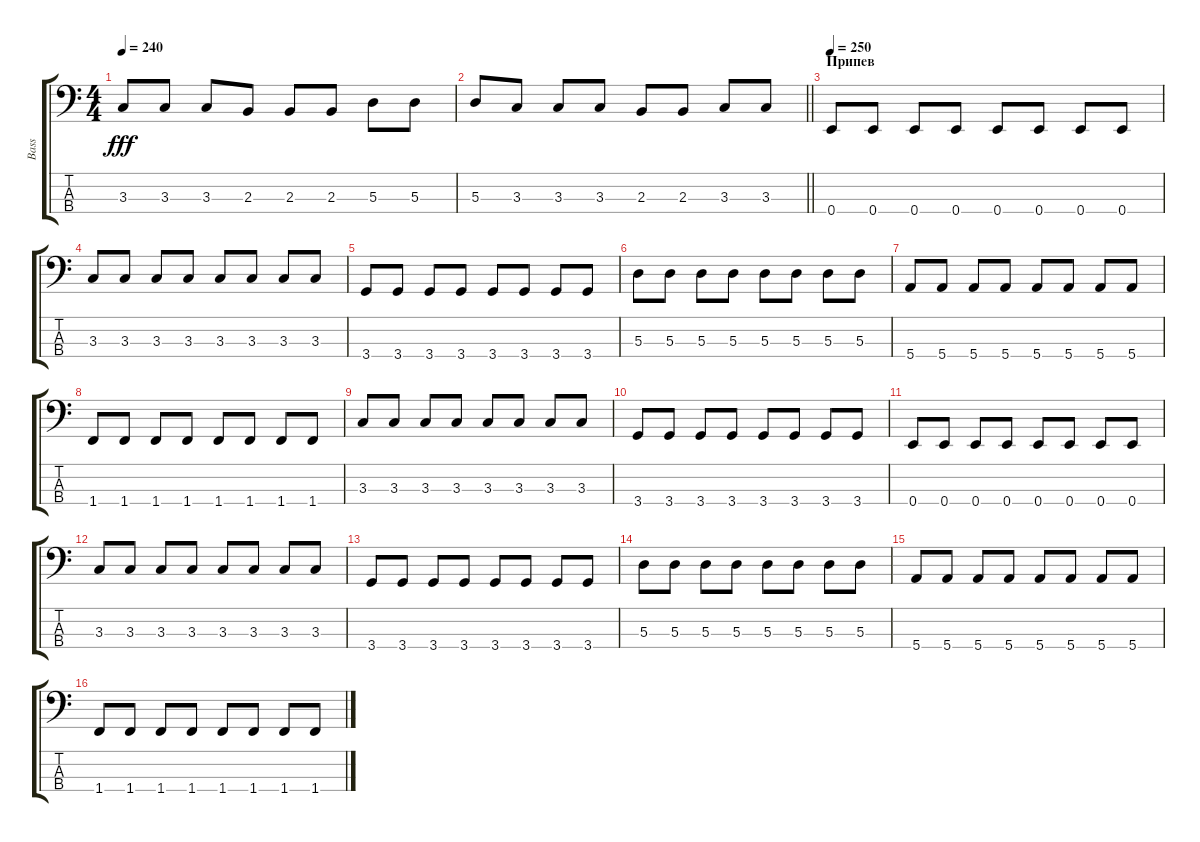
\track ("Bass" "Bass") {instrument electricbassfinger}
\staff {score tabs}
\tuning (G2 D2 A1 E1) {hide}
\ts (4 4)
\tempo 240
\clef f4
\ks c
3.3.8{dy fff} 3.3.8 3.3.8 2.3.8 2.3.8 2.3.8 5.3.8 5.3.8 |
\barLineRight lightlight
5.3.8 3.3.8 3.3.8 3.3.8 2.3.8 2.3.8 3.3.8 3.3.8 |
\section ("" "Припев")
\tempo 250
0.4.8 0.4.8 0.4.8 0.4.8 0.4.8 0.4.8 0.4.8 0.4.8 |
3.3.8 3.3.8 3.3.8 3.3.8 3.3.8 3.3.8 3.3.8 3.3.8 |
3.4.8 3.4.8 3.4.8 3.4.8 3.4.8 3.4.8 3.4.8 3.4.8 |
5.3.8 5.3.8 5.3.8 5.3.8 5.3.8 5.3.8 5.3.8 5.3.8 |
5.4.8 5.4.8 5.4.8 5.4.8 5.4.8 5.4.8 5.4.8 5.4.8 |
1.4.8 1.4.8 1.4.8 1.4.8 1.4.8 1.4.8 1.4.8 1.4.8 |
3.3.8 3.3.8 3.3.8 3.3.8 3.3.8 3.3.8 3.3.8 3.3.8 |
3.4.8 3.4.8 3.4.8 3.4.8 3.4.8 3.4.8 3.4.8 3.4.8 |
0.4.8 0.4.8 0.4.8 0.4.8 0.4.8 0.4.8 0.4.8 0.4.8 |
3.3.8 3.3.8 3.3.8 3.3.8 3.3.8 3.3.8 3.3.8 3.3.8 |
3.4.8 3.4.8 3.4.8 3.4.8 3.4.8 3.4.8 3.4.8 3.4.8 |
5.3.8 5.3.8 5.3.8 5.3.8 5.3.8 5.3.8 5.3.8 5.3.8 |
5.4.8 5.4.8 5.4.8 5.4.8 5.4.8 5.4.8 5.4.8 5.4.8 |
1.4.8 1.4.8 1.4.8 1.4.8 1.4.8 1.4.8 1.4.8 1.4.8
